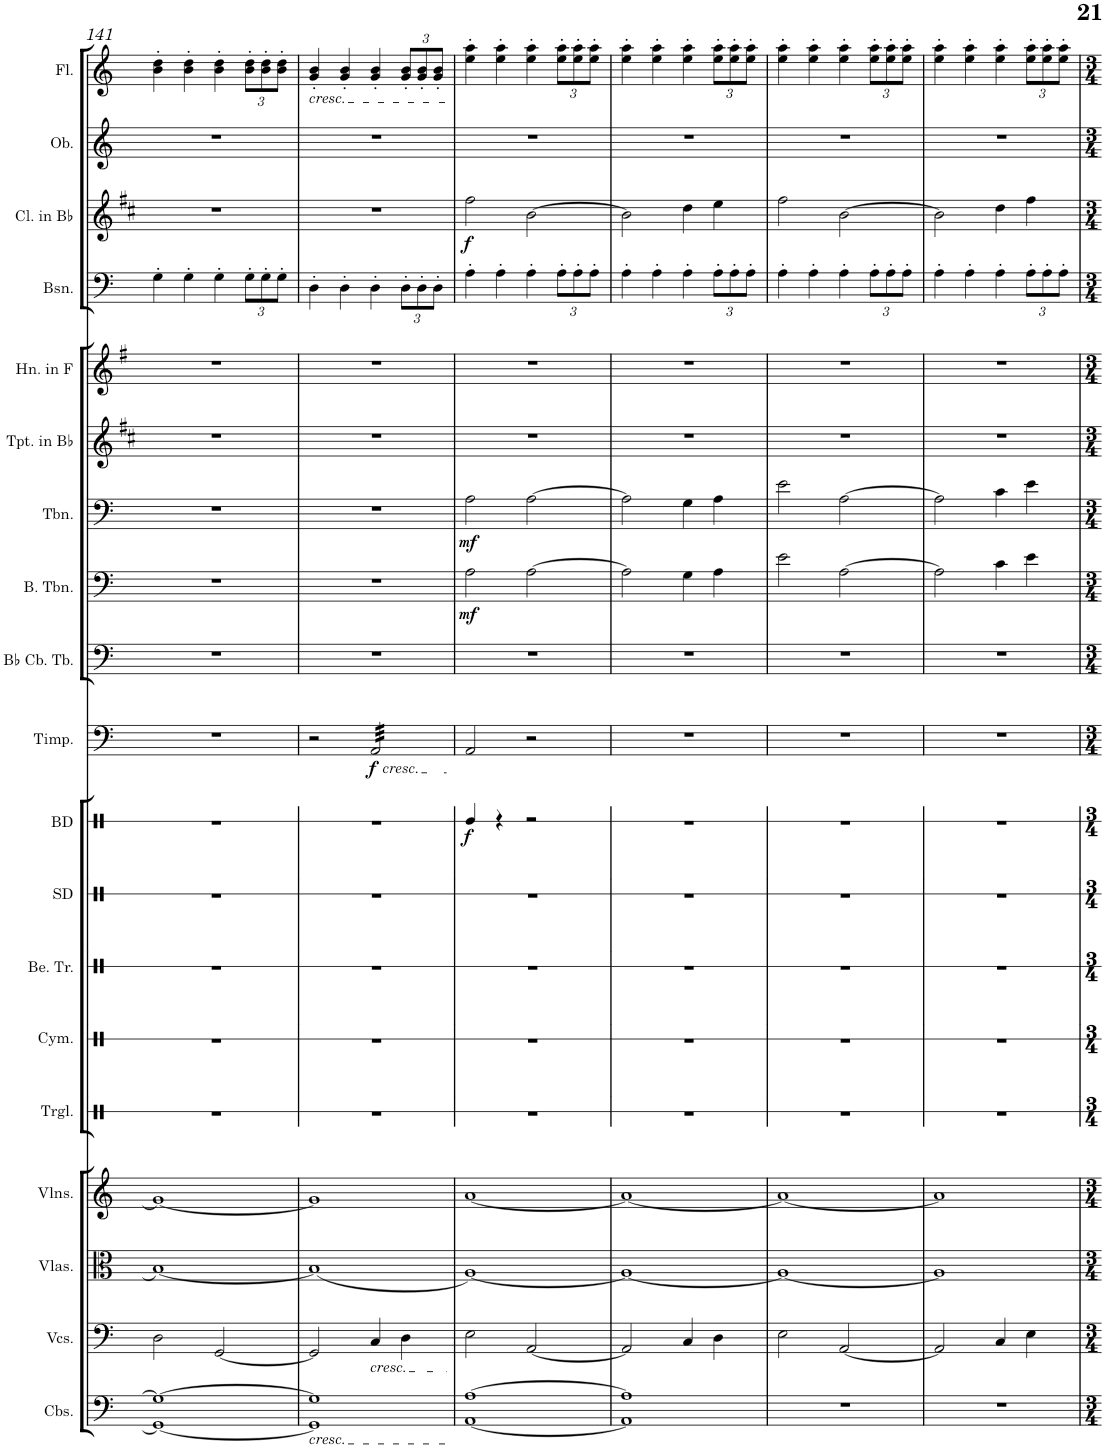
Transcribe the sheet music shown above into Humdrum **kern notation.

**kern	**kern	**kern	**kern	**kern	**kern	**kern	**kern	**kern	**dynam	**kern	**dynam	**kern	**kern	**dynam	**kern	**dynam	**kern	**kern	**kern	**kern	**dynam	**kern	**kern
*part19	*part18	*part17	*part16	*part15	*part14	*part13	*part12	*part11	*part11	*part10	*part10	*part9	*part8	*part8	*part7	*part7	*part6	*part5	*part4	*part3	*part3	*part2	*part1
*staff19	*staff18	*staff17	*staff16	*staff15	*staff14	*staff13	*staff12	*staff11	*staff11	*staff10	*staff10	*staff9	*staff8	*staff8	*staff7	*staff7	*staff6	*staff5	*staff4	*staff3	*staff3	*staff2	*staff1
*I"Contrabasses	*I"Violoncellos	*I"Violas	*I"Violins	*I"Triangle	*I"Cymbals	*I"Bell Tree	*I"Snare Drum	*I"Bass Drum	*	*I"Timpani	*	*I"Bb Contrabass Tuba	*I"Bass Trombone	*	*I"Trombone	*	*I"Trumpet in Bb	*I"Horn in F	*I"Bassoon	*I"Clarinet in Bb	*	*I"Oboe	*I"Flute
*I'Cbs.	*I'Vcs.	*I'Vlas.	*I'Vlns.	*I'Trgl.	*I'Cym.	*I'Be. Tr.	*I'SD	*I'BD	*	*I'Timp.	*	*I'Bb Cb. Tb.	*I'B. Tbn.	*	*I'Tbn.	*	*I'Tpt. in Bb	*I'Hn. in F	*I'Bsn.	*I'Cl. in Bb	*	*I'Ob.	*I'Fl.
!!LO:PB:g=z
*clefF4	*clefF4	*clefC3	*clefG2	*clefX	*clefX	*clefX	*clefX	*clefX	*	*clefF4	*	*clefF4	*clefF4	*	*clefF4	*	*clefG2	*clefG2	*clefF4	*clefG2	*	*clefG2	*clefG2
*Trd7c12	*	*	*	*	*	*	*	*	*	*	*	*	*	*	*	*	*Trd1c2	*Trd4c7	*	*Trd1c2	*	*	*
*k[]	*k[]	*k[]	*k[]	*k[]	*k[]	*k[]	*k[]	*k[]	*	*k[]	*	*k[]	*k[]	*	*k[]	*	*k[f#c#]	*k[f#]	*k[]	*k[f#c#]	*	*k[]	*k[]
*M4/4	*M4/4	*M4/4	*M4/4	*M4/4	*M4/4	*M4/4	*M4/4	*M4/4	*	*M4/4	*	*M4/4	*M4/4	*	*M4/4	*	*M4/4	*M4/4	*M4/4	*M4/4	*	*M4/4	*M4/4
=141	=141	=141	=141	=141	=141	=141	=141	=141	=141	=141	=141	=141	=141	=141	=141	=141	=141	=141	=141	=141	=141	=141	=141
1GG_ 1G_	2D\	[1B	1g_	1r	1r	1r	1r	1r	.	1r	.	1r	1r	.	1r	.	1r	1r	4G'\	1r	.	1r	4b\' 4dd\'
.	.	.	.	.	.	.	.	.	.	.	.	.	.	.	.	.	.	.	4G'\	.	.	.	4b\' 4dd\'
.	[2GG/	.	.	.	.	.	.	.	.	.	.	.	.	.	.	.	.	.	4G'\	.	.	.	4b\' 4dd\'
*	*	*	*	*	*	*	*	*	*	*	*	*	*	*	*	*	*	*	*Xbrackettup	*	*	*	*Xbrackettup
.	.	.	.	.	.	.	.	.	.	.	.	.	.	.	.	.	.	.	12G'\L	.	.	.	12b\' 12dd\'L
.	.	.	.	.	.	.	.	.	.	.	.	.	.	.	.	.	.	.	12G'\	.	.	.	12b\' 12dd\'
.	.	.	.	.	.	.	.	.	.	.	.	.	.	.	.	.	.	.	12G'\J	.	.	.	12b\' 12dd\'J
=142	=142	=142	=142	=142	=142	=142	=142	=142	=142	=142	=142	=142	=142	=142	=142	=142	=142	=142	=142	=142	=142	=142	=142
!	!	!	!	!	!	!	!	!	!	!	!	!	!	!	!	!	!	!	!	!	!	!	!LO:TX:b:i:t=cresc.
!LO:TX:b:i:t=cresc.	!	!	!	!	!	!	!	!	!	!	!	!	!	!	!	!	!	!	!	!	!	!	!
1GG] 1G]	2GG/]	(1B]	1g]	1r	1r	1r	1r	1r	.	2r	.	1r	1r	.	1r	.	1r	1r	4D'\	1r	.	1r	4g/' 4b/'
.	.	.	.	.	.	.	.	.	.	.	.	.	.	.	.	.	.	.	4D'\	.	.	.	4g/' 4b/'
!	!	!	!	!	!	!	!	!	!	!LO:TX:b:i:t=cresc.	!	!	!	!	!	!	!	!	!	!	!	!	!
!	!LO:TX:b:i:t=cresc.	!	!	!	!	!	!	!	!	!	!	!	!	!	!	!	!	!	!	!	!	!	!
!	!	!	!	!	!	!	!	!	!	!	!LO:DY:b	!	!	!	!	!	!	!	!	!	!	!	!
*	*	*	*	*	*	*	*	*	*	*tremolo	*	*	*	*	*	*	*	*	*	*	*	*	*
.	4C/	.	.	.	.	.	.	.	.	32AA/LLL	f	.	.	.	.	.	.	.	4D'\	.	.	.	4g/' 4b/'
.	.	.	.	.	.	.	.	.	.	32AA/	.	.	.	.	.	.	.	.	.	.	.	.	.
.	.	.	.	.	.	.	.	.	.	32AA/	.	.	.	.	.	.	.	.	.	.	.	.	.
.	.	.	.	.	.	.	.	.	.	32AA/	.	.	.	.	.	.	.	.	.	.	.	.	.
.	.	.	.	.	.	.	.	.	.	32AA/	.	.	.	.	.	.	.	.	.	.	.	.	.
.	.	.	.	.	.	.	.	.	.	32AA/	.	.	.	.	.	.	.	.	.	.	.	.	.
.	.	.	.	.	.	.	.	.	.	32AA/	.	.	.	.	.	.	.	.	.	.	.	.	.
.	.	.	.	.	.	.	.	.	.	32AA/	.	.	.	.	.	.	.	.	.	.	.	.	.
.	4D\	.	.	.	.	.	.	.	.	32AA/	.	.	.	.	.	.	.	.	12D'\L	.	.	.	12g/' 12b/'L
.	.	.	.	.	.	.	.	.	.	32AA/	.	.	.	.	.	.	.	.	.	.	.	.	.
.	.	.	.	.	.	.	.	.	.	32AA/	.	.	.	.	.	.	.	.	.	.	.	.	.
.	.	.	.	.	.	.	.	.	.	.	.	.	.	.	.	.	.	.	12D'\	.	.	.	12g/' 12b/'
.	.	.	.	.	.	.	.	.	.	32AA/	.	.	.	.	.	.	.	.	.	.	.	.	.
.	.	.	.	.	.	.	.	.	.	32AA/	.	.	.	.	.	.	.	.	.	.	.	.	.
.	.	.	.	.	.	.	.	.	.	32AA/	.	.	.	.	.	.	.	.	.	.	.	.	.
.	.	.	.	.	.	.	.	.	.	.	.	.	.	.	.	.	.	.	12D'\J	.	.	.	12g/' 12b/'J
.	.	.	.	.	.	.	.	.	.	32AA/	.	.	.	.	.	.	.	.	.	.	.	.	.
.	.	.	.	.	.	.	.	.	.	32AA/JJJ	.	.	.	.	.	.	.	.	.	.	.	.	.
*	*	*	*	*	*	*	*	*	*	*Xtremolo	*	*	*	*	*	*	*	*	*	*	*	*	*
=143	=143	=143	=143	=143	=143	=143	=143	=143	=143	=143	=143	=143	=143	=143	=143	=143	=143	=143	=143	=143	=143	=143	=143
!	!	!	!	!	!	!	!	!	!LO:DY:b	!	!	!	!	!LO:DY:b	!	!LO:DY:b	!	!	!	!	!LO:DY:b	!	!
[1AA [1A	2E\	[1A)	[1a	1r	1r	1r	1r	4Re/	f	2AA/	.	1r	2A\	mf	2A\	mf	1r	1r	4A'\	2ff#\	f	1r	4ee\' 4aa\'
.	.	.	.	.	.	.	.	4r	.	.	.	.	.	.	.	.	.	.	4A'\	.	.	.	4ee\' 4aa\'
.	[2AA/	.	.	.	.	.	.	2r	.	2r	.	.	[2A\	.	[2A\	.	.	.	4A'\	[2b\	.	.	4ee\' 4aa\'
.	.	.	.	.	.	.	.	.	.	.	.	.	.	.	.	.	.	.	12A'\L	.	.	.	12ee\' 12aa\'L
.	.	.	.	.	.	.	.	.	.	.	.	.	.	.	.	.	.	.	12A'\	.	.	.	12ee\' 12aa\'
.	.	.	.	.	.	.	.	.	.	.	.	.	.	.	.	.	.	.	12A'\J	.	.	.	12ee\' 12aa\'J
=144	=144	=144	=144	=144	=144	=144	=144	=144	=144	=144	=144	=144	=144	=144	=144	=144	=144	=144	=144	=144	=144	=144	=144
1AA] 1A]	2AA/]	1A_	1a_	1r	1r	1r	1r	1r	.	1r	.	1r	2A\]	.	2A\]	.	1r	1r	4A'\	2b\]	.	1r	4ee\' 4aa\'
.	.	.	.	.	.	.	.	.	.	.	.	.	.	.	.	.	.	.	4A'\	.	.	.	4ee\' 4aa\'
.	4C/	.	.	.	.	.	.	.	.	.	.	.	4G\	.	4G\	.	.	.	4A'\	4dd\	.	.	4ee\' 4aa\'
.	4D\	.	.	.	.	.	.	.	.	.	.	.	4A\	.	4A\	.	.	.	12A'\L	4ee\	.	.	12ee\' 12aa\'L
.	.	.	.	.	.	.	.	.	.	.	.	.	.	.	.	.	.	.	12A'\	.	.	.	12ee\' 12aa\'
.	.	.	.	.	.	.	.	.	.	.	.	.	.	.	.	.	.	.	12A'\J	.	.	.	12ee\' 12aa\'J
=145	=145	=145	=145	=145	=145	=145	=145	=145	=145	=145	=145	=145	=145	=145	=145	=145	=145	=145	=145	=145	=145	=145	=145
1r	2E\	1A_	1a_	1r	1r	1r	1r	1r	.	1r	.	1r	2e\	.	2e\	.	1r	1r	4A'\	2ff#\	.	1r	4ee\' 4aa\'
.	.	.	.	.	.	.	.	.	.	.	.	.	.	.	.	.	.	.	4A'\	.	.	.	4ee\' 4aa\'
.	[2AA/	.	.	.	.	.	.	.	.	.	.	.	[2A\	.	[2A\	.	.	.	4A'\	[2b\	.	.	4ee\' 4aa\'
.	.	.	.	.	.	.	.	.	.	.	.	.	.	.	.	.	.	.	12A'\L	.	.	.	12ee\' 12aa\'L
.	.	.	.	.	.	.	.	.	.	.	.	.	.	.	.	.	.	.	12A'\	.	.	.	12ee\' 12aa\'
.	.	.	.	.	.	.	.	.	.	.	.	.	.	.	.	.	.	.	12A'\J	.	.	.	12ee\' 12aa\'J
=146	=146	=146	=146	=146	=146	=146	=146	=146	=146	=146	=146	=146	=146	=146	=146	=146	=146	=146	=146	=146	=146	=146	=146
1r	2AA/]	1A]	1a]	1r	1r	1r	1r	1r	.	1r	.	1r	2A\]	.	2A\]	.	1r	1r	4A'\	2b\]	.	1r	4ee\' 4aa\'
.	.	.	.	.	.	.	.	.	.	.	.	.	.	.	.	.	.	.	4A'\	.	.	.	4ee\' 4aa\'
.	4C/	.	.	.	.	.	.	.	.	.	.	.	4c\	.	4c\	.	.	.	4A'\	4dd\	.	.	4ee\' 4aa\'
.	4E\	.	.	.	.	.	.	.	.	.	.	.	4e\	.	4e\	.	.	.	12A'\L	4ff#\	.	.	12ee\' 12aa\'L
.	.	.	.	.	.	.	.	.	.	.	.	.	.	.	.	.	.	.	12A'\	.	.	.	12ee\' 12aa\'
.	.	.	.	.	.	.	.	.	.	.	.	.	.	.	.	.	.	.	12A'\J	.	.	.	12ee\' 12aa\'J
=	=	=	=	=	=	=	=	=	=	=	=	=	=	=	=	=	=	=	=	=	=	=	=
*-	*-	*-	*-	*-	*-	*-	*-	*-	*-	*-	*-	*-	*-	*-	*-	*-	*-	*-	*-	*-	*-	*-	*-
